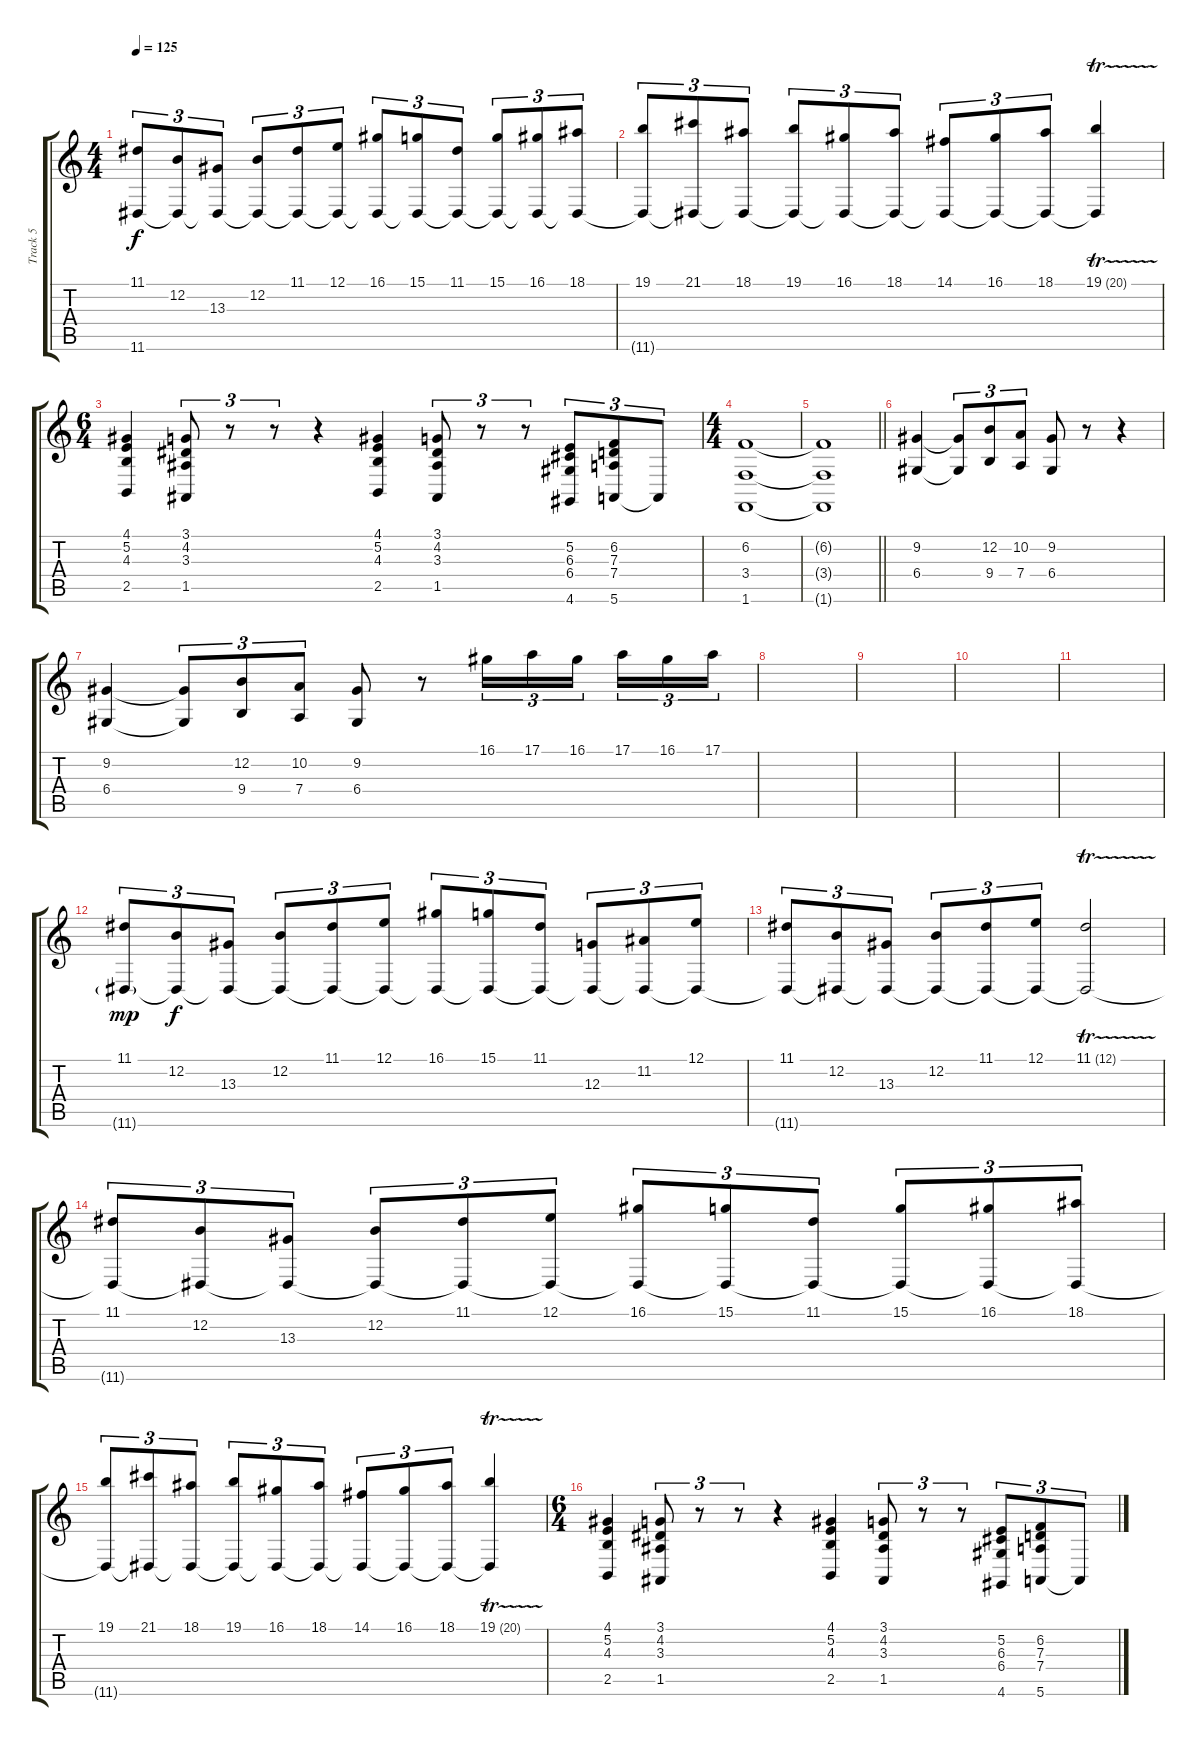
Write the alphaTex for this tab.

\track ("Track 5" "Track 5") {instrument stringensemble1}
\staff {score tabs}
\tuning (E4 B3 G3 D3 A2 E2) {hide}
\ts (4 4)
\tempo 125
\clef g2
\ks c
(11.1 11.6{t}).8{tu (3 2) dy f} (12.2 11.6{t}).8{tu (3 2)} (13.3 11.6{t}).8{tu (3 2)} (12.2 11.6{t}).8{tu (3 2)} (11.1 11.6{t}).8{tu (3 2)} (12.1 11.6{t}).8{tu (3 2)} (16.1 11.6{t}).8{tu (3 2)} (15.1 11.6{t}).8{tu (3 2)} (11.1 11.6{t}).8{tu (3 2)} (15.1 11.6{t}).8{tu (3 2)} (16.1 11.6{t}).8{tu (3 2)} (18.1 11.6{t}).8{tu (3 2)} |
(19.1 11.6{t}).8{tu (3 2)} (21.1 11.6{t}).8{tu (3 2)} (18.1 11.6{t}).8{tu (3 2)} (19.1 11.6{t}).8{tu (3 2)} (16.1 11.6{t}).8{tu (3 2)} (18.1 11.6{t}).8{tu (3 2)} (14.1 11.6{t}).8{tu (3 2)} (16.1 11.6{t}).8{tu (3 2)} (18.1 11.6{t}).8{tu (3 2)} (19.1{tr (20 32)} 11.6{t}).4 |
\ts (6 4)
(4.1 5.2 4.3 2.5).4{instrument stringensemble1} (3.1 4.2 3.3 1.5).8{tu (3 2)} r.8{tu (3 2)} r.8{tu (3 2)} r.4 (4.1 5.2 4.3 2.5).4 (3.1 4.2 3.3 1.5).8{tu (3 2)} r.8{tu (3 2)} r.8{tu (3 2)} (5.2 6.3 6.4 4.6).8{tu (3 2)} (6.2 7.3 7.4 5.6).8{tu (3 2)} 5.6{t}.8{tu (3 2)} |
\ts (4 4)
(6.2 3.4 1.6).1 |
\barLineRight lightlight
(6.2{t} 3.4{t} 1.6{t}).1 |
(9.2 6.4).4{volume 14 instrument stringensemble1} (9.2{t} 6.4{t}).8{tu (3 2)} (12.2 9.4).8{tu (3 2)} (10.2 7.4).8{tu (3 2)} (9.2 6.4).8 r.8 r.4 |
(9.2 6.4).4 (9.2{t} 6.4{t}).8{tu (3 2)} (12.2 9.4).8{tu (3 2)} (10.2 7.4).8{tu (3 2)} (9.2 6.4).8 r.8 16.1.16{tu (3 2) volume 10 instrument pad1newage} 17.1.16{tu (3 2)} 16.1.16{tu (3 2)} 17.1.16{tu (3 2)} 16.1.16{tu (3 2)} 17.1.16{tu (3 2)} |
|
|
|
|
(11.1 11.6{g}).8{tu (3 2) dy mp} (12.2 11.6{t}).8{tu (3 2) dy f} (13.3 11.6{t}).8{tu (3 2)} (12.2 11.6{t}).8{tu (3 2)} (11.1 11.6{t}).8{tu (3 2)} (12.1 11.6{t}).8{tu (3 2)} (16.1 11.6{t}).8{tu (3 2)} (15.1 11.6{t}).8{tu (3 2)} (11.1 11.6{t}).8{tu (3 2)} (12.3 11.6{t}).8{tu (3 2)} (11.2 11.6{t}).8{tu (3 2)} (12.1 11.6{t}).8{tu (3 2)} |
(11.1 11.6{t}).8{tu (3 2)} (12.2 11.6{t}).8{tu (3 2)} (13.3 11.6{t}).8{tu (3 2)} (12.2 11.6{t}).8{tu (3 2)} (11.1 11.6{t}).8{tu (3 2)} (12.1 11.6{t}).8{tu (3 2)} (11.1{tr (12 32)} 11.6{t}).2 |
(11.1 11.6{t}).8{tu (3 2)} (12.2 11.6{t}).8{tu (3 2)} (13.3 11.6{t}).8{tu (3 2)} (12.2 11.6{t}).8{tu (3 2)} (11.1 11.6{t}).8{tu (3 2)} (12.1 11.6{t}).8{tu (3 2)} (16.1 11.6{t}).8{tu (3 2)} (15.1 11.6{t}).8{tu (3 2)} (11.1 11.6{t}).8{tu (3 2)} (15.1 11.6{t}).8{tu (3 2)} (16.1 11.6{t}).8{tu (3 2)} (18.1 11.6{t}).8{tu (3 2)} |
(19.1 11.6{t}).8{tu (3 2)} (21.1 11.6{t}).8{tu (3 2)} (18.1 11.6{t}).8{tu (3 2)} (19.1 11.6{t}).8{tu (3 2)} (16.1 11.6{t}).8{tu (3 2)} (18.1 11.6{t}).8{tu (3 2)} (14.1 11.6{t}).8{tu (3 2)} (16.1 11.6{t}).8{tu (3 2)} (18.1 11.6{t}).8{tu (3 2)} (19.1{tr (20 32)} 11.6{t}).4 |
\ts (6 4)
(4.1 5.2 4.3 2.5).4{instrument stringensemble1} (3.1 4.2 3.3 1.5).8{tu (3 2)} r.8{tu (3 2)} r.8{tu (3 2)} r.4 (4.1 5.2 4.3 2.5).4 (3.1 4.2 3.3 1.5).8{tu (3 2)} r.8{tu (3 2)} r.8{tu (3 2)} (5.2 6.3 6.4 4.6).8{tu (3 2)} (6.2 7.3 7.4 5.6).8{tu (3 2)} 5.6{t}.8{tu (3 2)}
